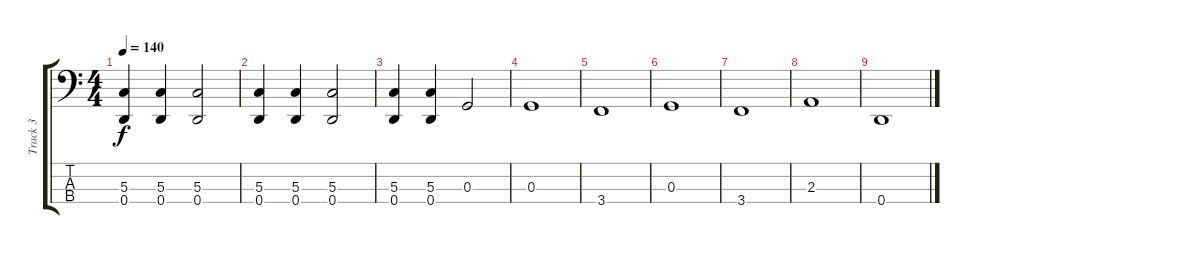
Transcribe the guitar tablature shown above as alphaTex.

\track ("Track 3" "Track 3") {instrument electricbasspick}
\staff {score tabs}
\tuning (F2 C2 G1 D1) {hide}
\ts (4 4)
\tempo 140
\clef f4
\ks c
(5.3 0.4).4{dy f} (5.3 0.4).4 (5.3 0.4).2 |
(5.3 0.4).4 (5.3 0.4).4 (5.3 0.4).2 |
(5.3 0.4).4 (5.3 0.4).4 0.3.2 |
0.3.1 |
3.4.1 |
0.3.1 |
3.4.1 |
2.3.1 |
0.4.1
